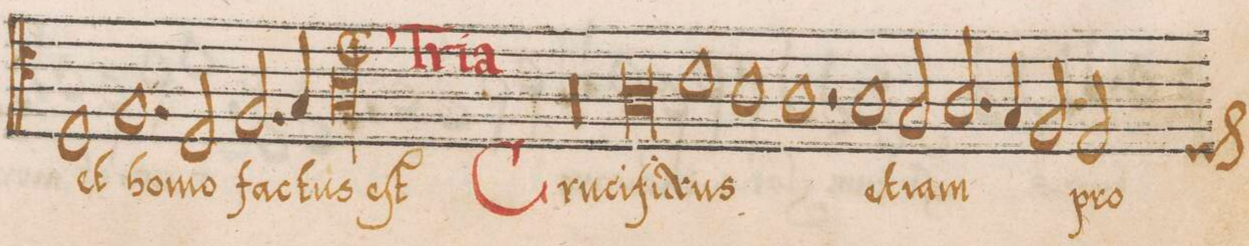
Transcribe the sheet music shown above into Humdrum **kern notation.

**kern	**text
*I"ALTVS	*
*clefC4	*
*k[]	*
*met(C|)	*
*M2/1	*
1D	et
1.F	ho-
=66-	=66-
2D/	-mo
2.F/	fac-
4G/	-tus
=67-	=67-
00A;>	eſt
=68-	=68-
=69-	=69-
00r	.
=70-	=70-
=71-	=71-
0A	Cru-
=72-	=72-
1c	-ci-
1B	-fi-
=73-	=73-
1A	-xus
2r	.
1A\	e-
=74-	=74-
2G/	-ti-
2.A/	-am
4G/	.
=75-	=75-
2F/	.
*custos:D	*
2E/	pro
*-	*-
